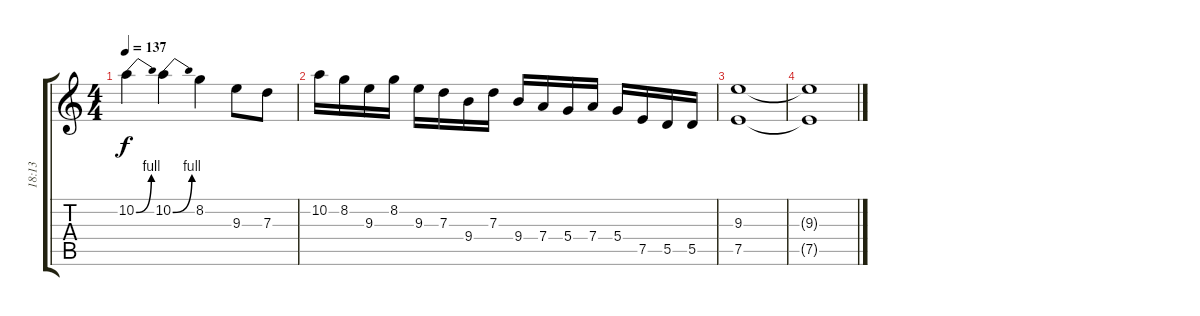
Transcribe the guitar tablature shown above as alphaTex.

\track ("18:13" "18:13") {instrument distortionguitar}
\staff {score tabs}
\tuning (E4 B3 G3 D3 A2 E2) {hide}
\ts (4 4)
\tempo 137
\clef g2
\ks c
10.2{be (bend 0 0 60 4)}.4{dy f} 10.2{be (bend 0 0 60 4)}.4 8.2.4 9.3.8 7.3.8 |
10.2.16 8.2.16 9.3.16 8.2.16 9.3.16 7.3.16 9.4.16 7.3.16 9.4.16 7.4.16 5.4.16 7.4.16 5.4.16 7.5.16 5.5.16 5.5.16 |
(9.3 7.5).1 |
(9.3{t} 7.5{t}).1
